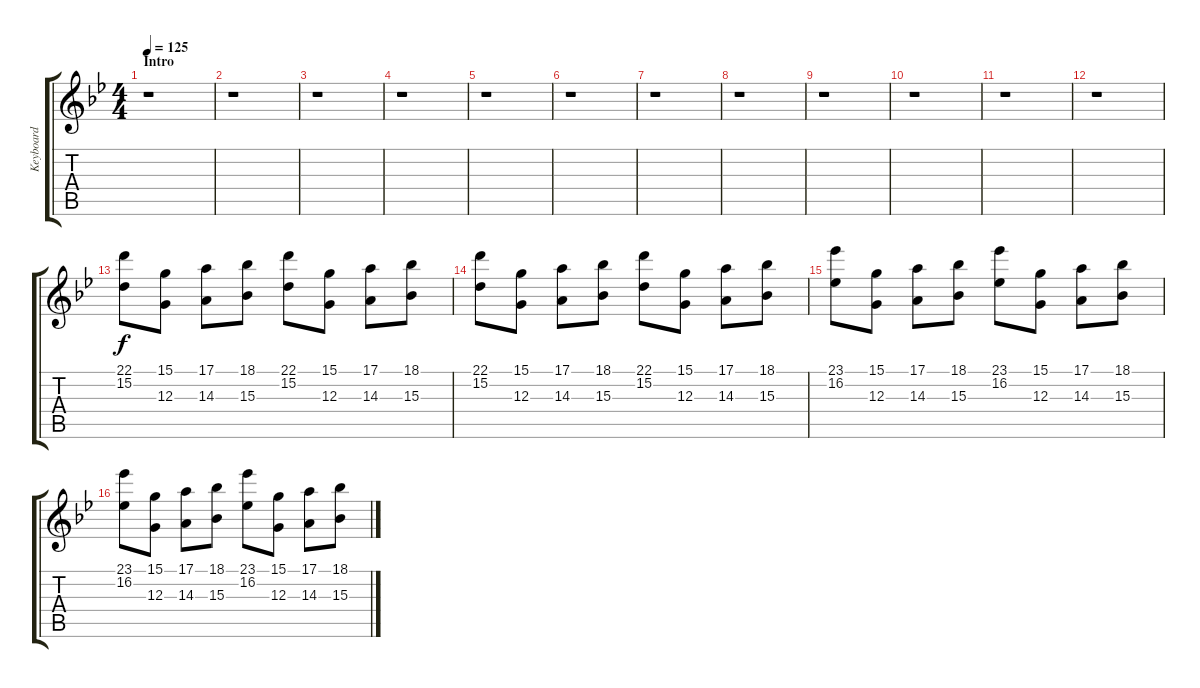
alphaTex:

\track ("Keyboard" "Keyboard") {instrument stringensemble1}
\staff {score tabs}
\tuning (E4 B3 G3 D3 A2 E2) {hide}
\ts (4 4)
\section ("" "Intro")
\tempo 125
\clef g2
\ks gminor
r.1{dy f instrument stringensemble1} |
r.1 |
r.1 |
r.1 |
r.1 |
r.1 |
r.1 |
r.1 |
r.1 |
r.1 |
r.1 |
r.1 |
(22.1 15.2).8 (15.1 12.3).8 (17.1 14.3).8 (18.1 15.3).8 (22.1 15.2).8 (15.1 12.3).8 (17.1 14.3).8 (18.1 15.3).8 |
(22.1 15.2).8 (15.1 12.3).8 (17.1 14.3).8 (18.1 15.3).8 (22.1 15.2).8 (15.1 12.3).8 (17.1 14.3).8 (18.1 15.3).8 |
(23.1 16.2).8 (15.1 12.3).8 (17.1 14.3).8 (18.1 15.3).8 (23.1 16.2).8 (15.1 12.3).8 (17.1 14.3).8 (18.1 15.3).8 |
(23.1 16.2).8 (15.1 12.3).8 (17.1 14.3).8 (18.1 15.3).8 (23.1 16.2).8 (15.1 12.3).8 (17.1 14.3).8 (18.1 15.3).8
